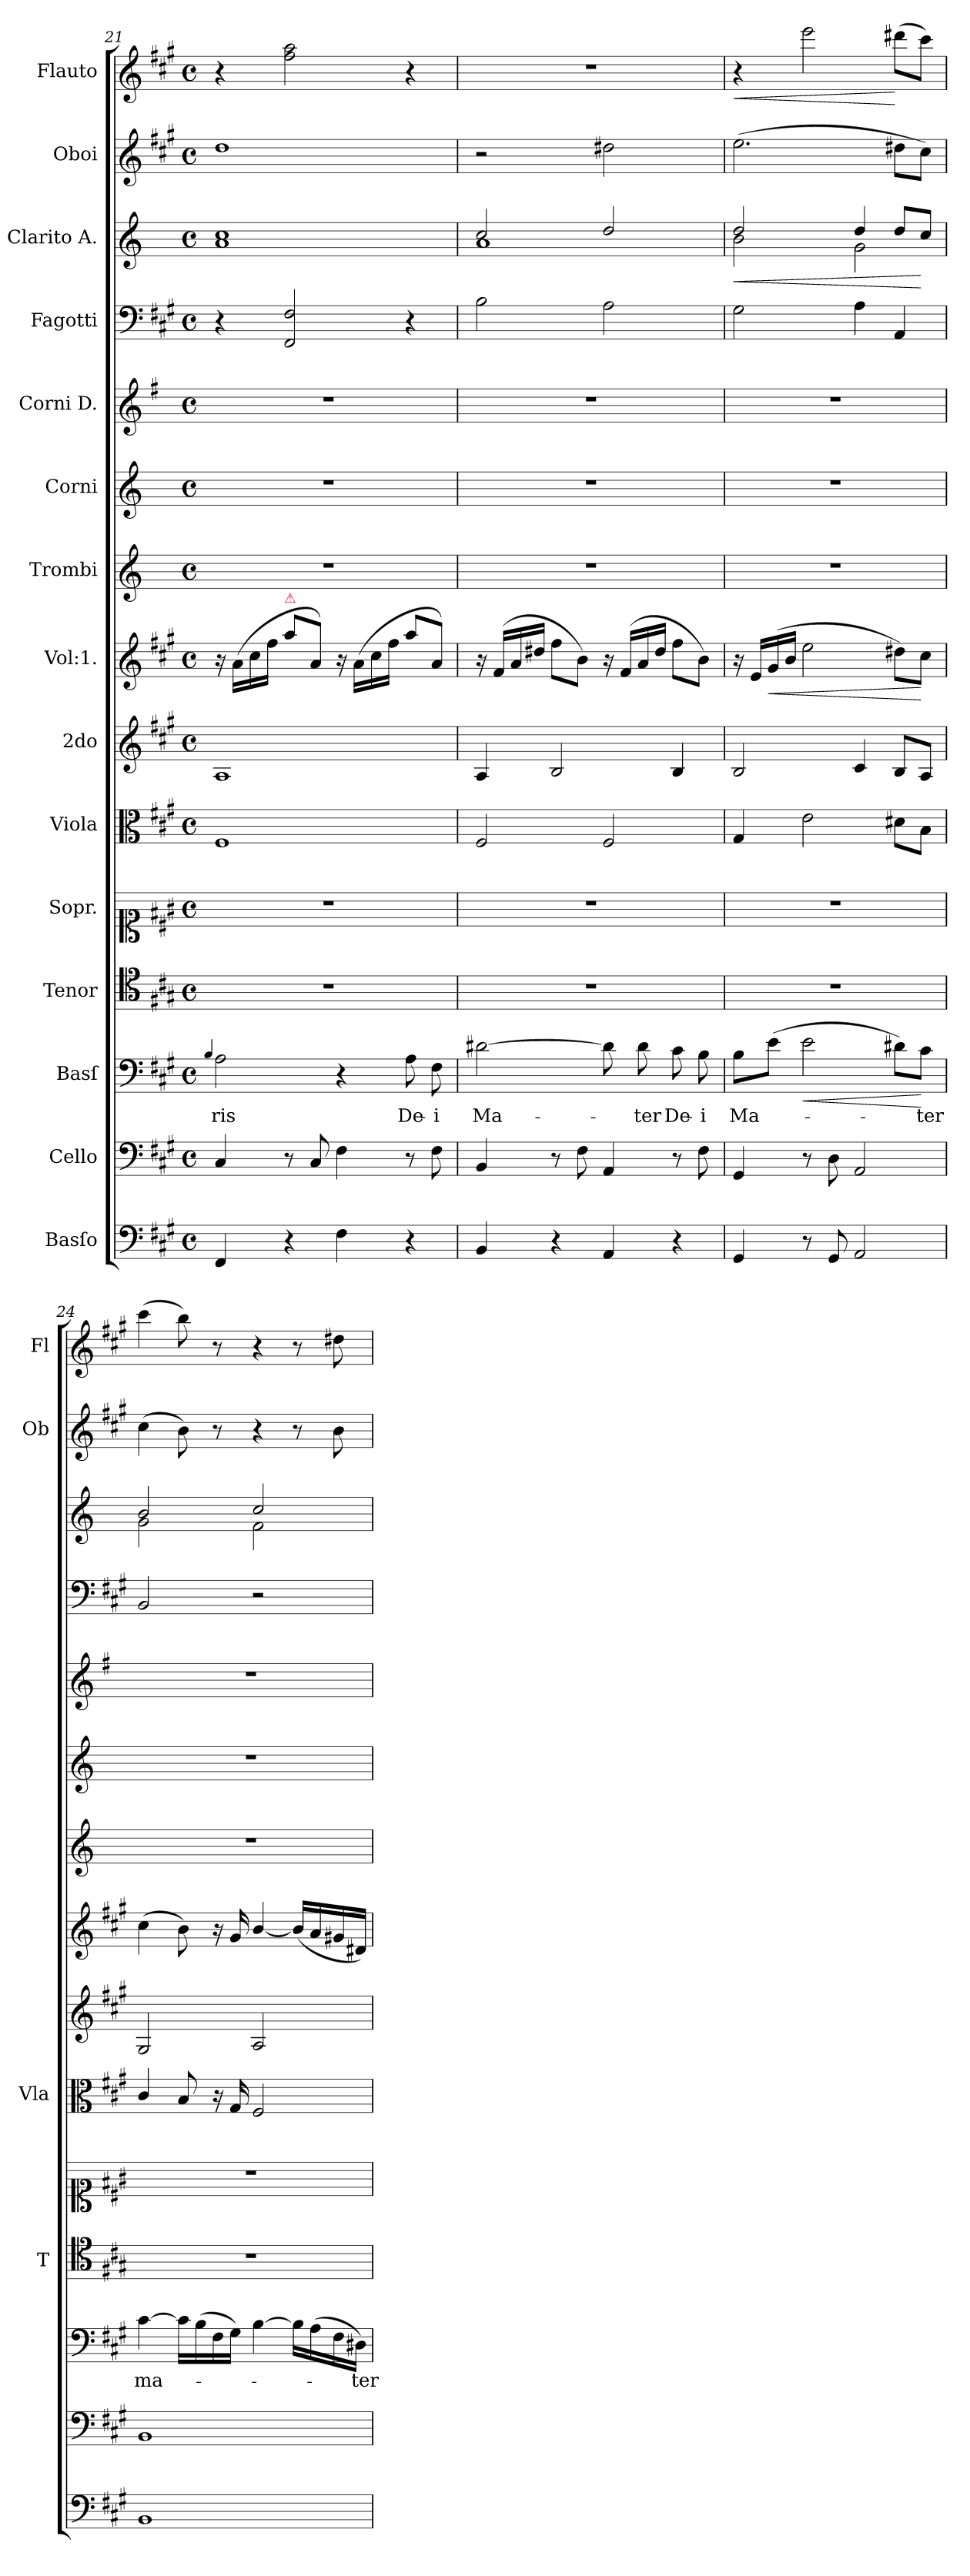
**kern	**kern	**kern	**text	**dynam	**kern	**kern	**kern	**kern	**kern	**dynam	**kern	**kern	**kern	**kern	**kern	**dynam	**kern	**kern	**dynam
*part15	*part14	*part13	*part13	*part13	*part12	*part11	*part10	*part9	*part8	*part8	*part7	*part6	*part5	*part4	*part3	*part3	*part2	*part1	*part1
*staff15	*staff14	*staff13	*staff13	*staff13	*staff12	*staff11	*staff10	*staff9	*staff8	*staff8	*staff7	*staff6	*staff5	*staff4	*staff3	*staff3	*staff2	*staff1	*staff1
*I"Basſo	*I"Cello	*I"Basſ	*	*	*I"Tenor	*I"Sopr.	*I"Viola	*I"2do	*I"Vol:1.	*	*I"Trombi	*I"Corni	*I"Corni D.	*I"Fagotti	*I"Clarito A.	*	*I"Oboi	*I"Flauto	*
*	*	*	*	*	*I'T	*	*I'Vla	*	*	*	*	*	*	*	*	*	*I'Ob	*I'Fl	*
*clefF4	*clefF4	*clefF4	*	*	*clefC4	*clefC1	*clefC3	*clefG2	*clefG2	*	*clefG2	*clefG2	*clefG2	*clefF4	*clefG2	*	*clefG2	*clefG2	*
*	*	*	*	*	*	*	*	*	*	*	*ITrd2c3	*ITrd2c3	*ITrd6c10	*	*ITrd2c3	*	*	*	*
*k[f#c#g#]	*k[f#c#g#]	*k[f#c#g#]	*	*	*k[f#c#g#]	*k[f#c#g#]	*k[f#c#g#]	*k[f#c#g#]	*k[f#c#g#]	*	*k[f#c#g#]	*k[f#c#g#]	*k[f#c#g#]	*k[f#c#g#]	*k[f#c#g#]	*	*k[f#c#g#]	*k[f#c#g#]	*
*A:	*A:	*A:	*	*	*A:	*A:	*A:	*A:	*A:	*	*A:	*A:	*A:	*A:	*A:	*	*A:	*A:	*
*M4/4	*M4/4	*M4/4	*	*	*M4/4	*M4/4	*M4/4	*M4/4	*M4/4	*	*M4/4	*M4/4	*M4/4	*M4/4	*M4/4	*	*M4/4	*M4/4	*
*met(c)	*met(c)	*met(c)	*	*	*met(c)	*met(c)	*met(c)	*met(c)	*met(c)	*	*met(c)	*met(c)	*met(c)	*met(c)	*met(c)	*	*met(c)	*met(c)	*
=21	=21	=21	=21	=21	=21	=21	=21	=21	=21	=21	=21	=21	=21	=21	=21	=21	=21	=21	=21
.	.	4qqB/	.	.	.	.	.	.	.	.	.	.	.	.	.	.	.	.	.
4FF#/	4C#/	2A\	-ris	.	1r	1r	1F#	1A	16r	.	1r	1r	1r	4r	1f# 1a	.	1dd	4r	.
.	.	.	.	.	.	.	.	.	(>16a\LL	.	.	.	.	.	.	.	.	.	.
.	.	.	.	.	.	.	.	.	16cc#\	.	.	.	.	.	.	.	.	.	.
.	.	.	.	.	.	.	.	.	16ff#\JJ	.	.	.	.	.	.	.	.	.	.
!	!	!	!	!	!	!	!	!	!LO:TX:a:color=crimson:t=⚠	!	!	!	!	!	!	!	!	!	!
4r	8r	.	.	.	.	.	.	.	8aa\L	.	.	.	.	2FF#/ 2F#/	.	.	.	2ff#\ 2aa\	.
.	8C#/	.	.	.	.	.	.	.	8a/J)	.	.	.	.	.	.	.	.	.	.
4F#\	4F#\	4r	.	.	.	.	.	.	16r	.	.	.	.	.	.	.	.	.	.
.	.	.	.	.	.	.	.	.	(>16a\LL	.	.	.	.	.	.	.	.	.	.
.	.	.	.	.	.	.	.	.	16cc#\	.	.	.	.	.	.	.	.	.	.
.	.	.	.	.	.	.	.	.	16ff#\JJ	.	.	.	.	.	.	.	.	.	.
4r	8r	8A\	De-	.	.	.	.	.	8aa\L	.	.	.	.	4r	.	.	.	4r	.
.	8F#\	8F#\	-i	.	.	.	.	.	8a/J)	.	.	.	.	.	.	.	.	.	.
=22	=22	=22	=22	=22	=22	=22	=22	=22	=22	=22	=22	=22	=22	=22	=22	=22	=22	=22	=22
*	*	*	*	*	*	*	*	*	*	*	*	*	*	*	*^	*	*	*	*
4BB/	4BB/	[2d#X\	Ma-	.	1r	1r	2F#/	4A/	16r	.	1r	1r	1r	2B\	2a/	1f#	.	2r	1r	.
.	.	.	.	.	.	.	.	.	(>16f#/LL	.	.	.	.	.	.	.	.	.	.	.
.	.	.	.	.	.	.	.	.	16a/	.	.	.	.	.	.	.	.	.	.	.
.	.	.	.	.	.	.	.	.	16dd#X/JJ	.	.	.	.	.	.	.	.	.	.	.
4r	8r	.	.	.	.	.	.	2B/	8ff#\L	.	.	.	.	.	.	.	.	.	.	.
.	8F#\	.	.	.	.	.	.	.	8b\J)	.	.	.	.	.	.	.	.	.	.	.
4AA/	4AA/	8d#\]	.	.	.	.	2F#/	.	16r	.	.	.	.	2A\	2b/	.	.	2dd#X\	.	.
.	.	.	.	.	.	.	.	.	(>16f#/LL	.	.	.	.	.	.	.	.	.	.	.
.	.	8d#\	-ter	.	.	.	.	.	16a/	.	.	.	.	.	.	.	.	.	.	.
.	.	.	.	.	.	.	.	.	16dd#/JJ	.	.	.	.	.	.	.	.	.	.	.
4r	8r	8c#\	De-	.	.	.	.	4B/	8ff#\L	.	.	.	.	.	.	.	.	.	.	.
.	8F#\	8B\	-i	.	.	.	.	.	8b\J)	.	.	.	.	.	.	.	.	.	.	.
=23	=23	=23	=23	=23	=23	=23	=23	=23	=23	=23	=23	=23	=23	=23	=23	=23	=23	=23	=23	=23
!	!	!	!	!	!	!	!	!	!	!	!	!	!	!	!	!	!LO:HP:b	!	!	!LO:HP:b
4GG#/	4GG#/	8B\L	Ma-	.	1r	1r	4G#/	2B/	16r	.	1r	1r	1r	2G#\	2b/	2g#\	<	(>2.ee\	4r	<
.	.	.	.	.	.	.	.	.	16e/LL	.	.	.	.	.	.	.	.	.	.	.
!	!	!	!	!	!	!	!	!	!	!LO:HP:b	!	!	!	!	!	!	!	!	!	!
.	.	(>8e\J	.	.	.	.	.	.	(>16g#/	<	.	.	.	.	.	.	.	.	.	.
.	.	.	.	.	.	.	.	.	16b/JJ	.	.	.	.	.	.	.	.	.	.	.
!	!	!	!	!LO:HP:b	!	!	!	!	!	!	!	!	!	!	!	!	!	!	!	!
8r	8r	2e\	.	<	.	.	2e\	.	2ee\	.	.	.	.	.	.	.	.	.	2eee\	.
8GG#/	8D\	.	.	.	.	.	.	.	.	.	.	.	.	.	.	.	.	.	.	.
2AA/	2AA/	.	.	.	.	.	.	4c#/	.	.	.	.	.	4A\	4b/	2e\	.	.	.	.
.	.	8d#X\L)	.	.	.	.	8d#X\L	8B/L	8dd#X\L)	.	.	.	.	4AA/	8b/L	.	.	8dd#X\L	(>8ddd#X\L	[
.	.	8c#\J	-ter	[	.	.	8B\J	8A/J	8cc#\J	[	.	.	.	.	8a/J	.	[	8cc#\J)	8ccc#\J)	.
=24	=24	=24	=24	=24	=24	=24	=24	=24	=24	=24	=24	=24	=24	=24	=24	=24	=24	=24	=24	=24
1BB	1BB	[4c#\	ma-	.	1r	1r	4c#/	2G#/	(>4cc#\	.	1r	1r	1r	2BB/	2g#/	2e\	.	(>4cc#\	(>4ccc#\	.
.	.	16c#\LL]	.	.	.	.	8B/	.	8b\)	.	.	.	.	.	.	.	.	8b\)	8bb\)	.
.	.	(>16B\	.	.	.	.	.	.	.	.	.	.	.	.	.	.	.	.	.	.
.	.	16F#\	.	.	.	.	16r	.	16r	.	.	.	.	.	.	.	.	8r	8r	.
.	.	16G#\JJ)	.	.	.	.	16G#/	.	16g#/	.	.	.	.	.	.	.	.	.	.	.
.	.	[4B\	.	.	.	.	2F#/	2A/	[4b/	.	.	.	.	2r	2a/	2d\	.	4r	4r	.
.	.	16B\LL]	.	.	.	.	.	.	(<16b/LL]	.	.	.	.	.	.	.	.	8r	8r	.
.	.	(>16A\	.	.	.	.	.	.	16a/	.	.	.	.	.	.	.	.	.	.	.
.	.	16F#\	.	.	.	.	.	.	16g#X/	.	.	.	.	.	.	.	.	8b\	8dd#X\	.
.	.	16D#X\JJ)	-ter	.	.	.	.	.	16d#X/JJ)	.	.	.	.	.	.	.	.	.	.	.
*	*	*	*	*	*	*	*	*	*	*	*	*	*	*	*v	*v	*	*	*	*
=	=	=	=	=	=	=	=	=	=	=	=	=	=	=	=	=	=	=	=
*-	*-	*-	*-	*-	*-	*-	*-	*-	*-	*-	*-	*-	*-	*-	*-	*-	*-	*-	*-
